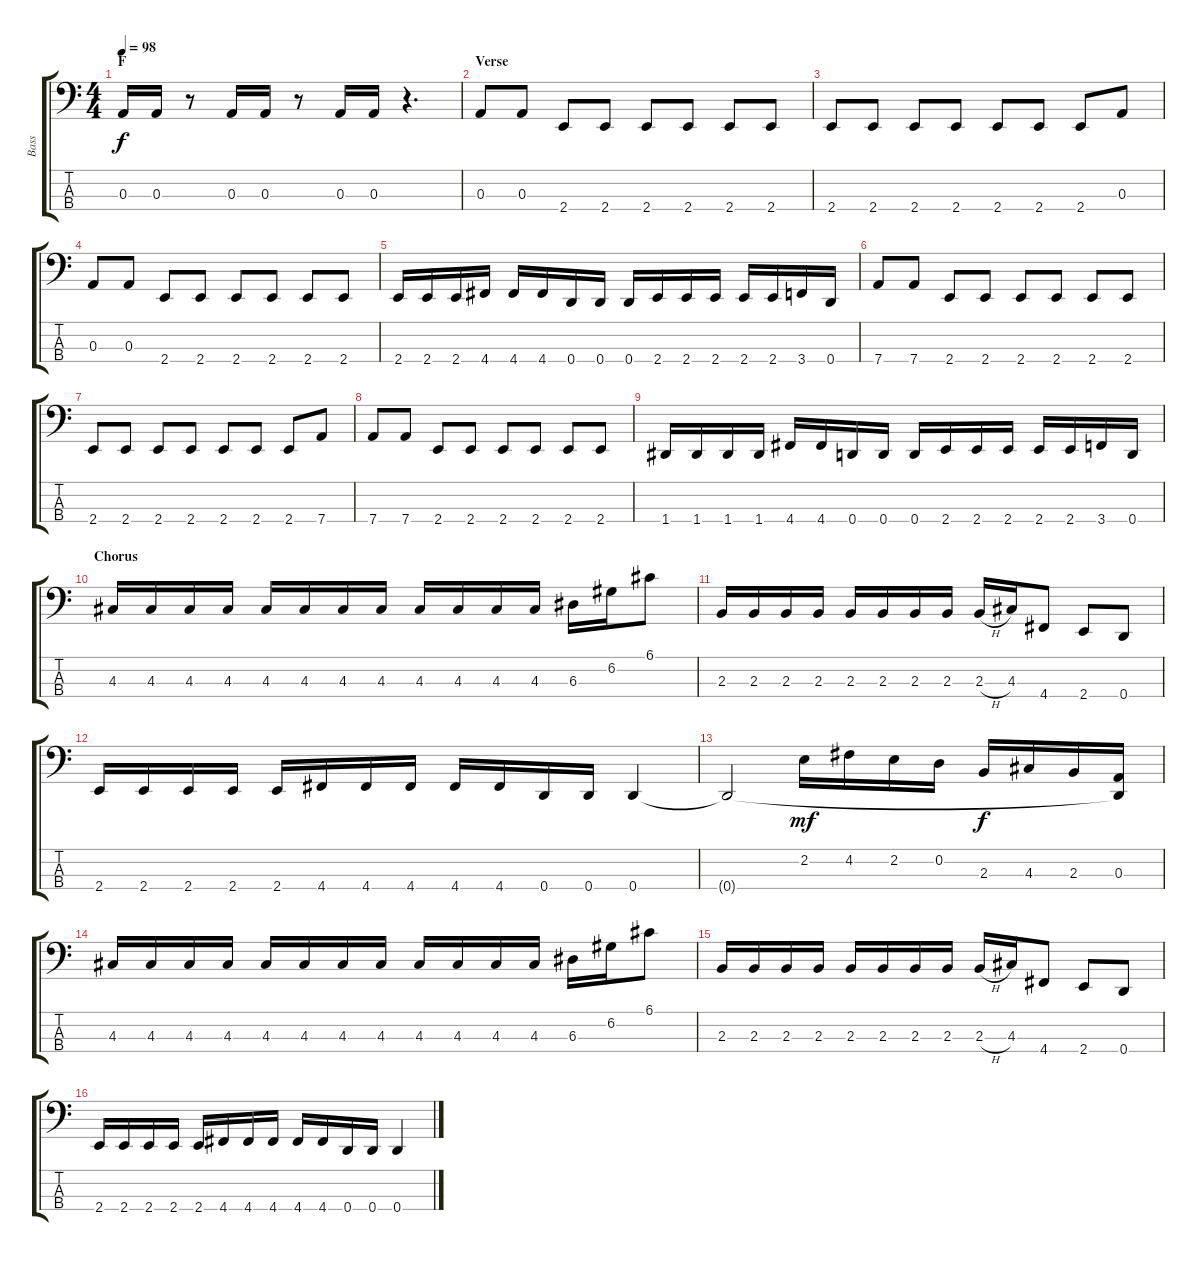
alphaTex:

\track ("Bass" "Bass") {instrument electricbassfinger}
\staff {score tabs}
\tuning (G2 D2 A1 D1) {hide}
\ts (4 4)
\section ("" "F")
\tempo 98
\clef f4
\ks c
0.3.16{dy f} 0.3.16 r.8 0.3.16 0.3.16 r.8 0.3.16 0.3.16 r.4{d} |
\section ("" "Verse")
0.3.8 0.3.8 2.4.8 2.4.8 2.4.8 2.4.8 2.4.8 2.4.8 |
2.4.8 2.4.8 2.4.8 2.4.8 2.4.8 2.4.8 2.4.8 0.3.8 |
0.3.8 0.3.8 2.4.8 2.4.8 2.4.8 2.4.8 2.4.8 2.4.8 |
2.4.16 2.4.16 2.4.16 4.4.16 4.4.16 4.4.16 0.4.16 0.4.16 0.4.16 2.4.16 2.4.16 2.4.16 2.4.16 2.4.16 3.4.16 0.4.16 |
7.4.8 7.4.8 2.4.8 2.4.8 2.4.8 2.4.8 2.4.8 2.4.8 |
2.4.8 2.4.8 2.4.8 2.4.8 2.4.8 2.4.8 2.4.8 7.4.8 |
7.4.8 7.4.8 2.4.8 2.4.8 2.4.8 2.4.8 2.4.8 2.4.8 |
1.4.16 1.4.16 1.4.16 1.4.16 4.4.16 4.4.16 0.4.16 0.4.16 0.4.16 2.4.16 2.4.16 2.4.16 2.4.16 2.4.16 3.4.16 0.4.16 |
\section ("" "Chorus")
4.3.16 4.3.16 4.3.16 4.3.16 4.3.16 4.3.16 4.3.16 4.3.16 4.3.16 4.3.16 4.3.16 4.3.16 6.3.16 6.2.16 6.1.8 |
2.3.16 2.3.16 2.3.16 2.3.16 2.3.16 2.3.16 2.3.16 2.3.16 2.3{h}.16 4.3.16 4.4.8 2.4.8 0.4.8 |
2.4.16 2.4.16 2.4.16 2.4.16 2.4.16 4.4.16 4.4.16 4.4.16 4.4.16 4.4.16 0.4.16 0.4.16 0.4.4 |
0.4{t}.2 2.2.16{dy mf} 4.2.16 2.2.16 0.2.16 2.3.16{dy f} 4.3.16 2.3.16 (0.3 0.4{t}).16 |
4.3.16 4.3.16 4.3.16 4.3.16 4.3.16 4.3.16 4.3.16 4.3.16 4.3.16 4.3.16 4.3.16 4.3.16 6.3.16 6.2.16 6.1.8 |
2.3.16 2.3.16 2.3.16 2.3.16 2.3.16 2.3.16 2.3.16 2.3.16 2.3{h}.16 4.3.16 4.4.8 2.4.8 0.4.8 |
2.4.16 2.4.16 2.4.16 2.4.16 2.4.16 4.4.16 4.4.16 4.4.16 4.4.16 4.4.16 0.4.16 0.4.16 0.4.4
